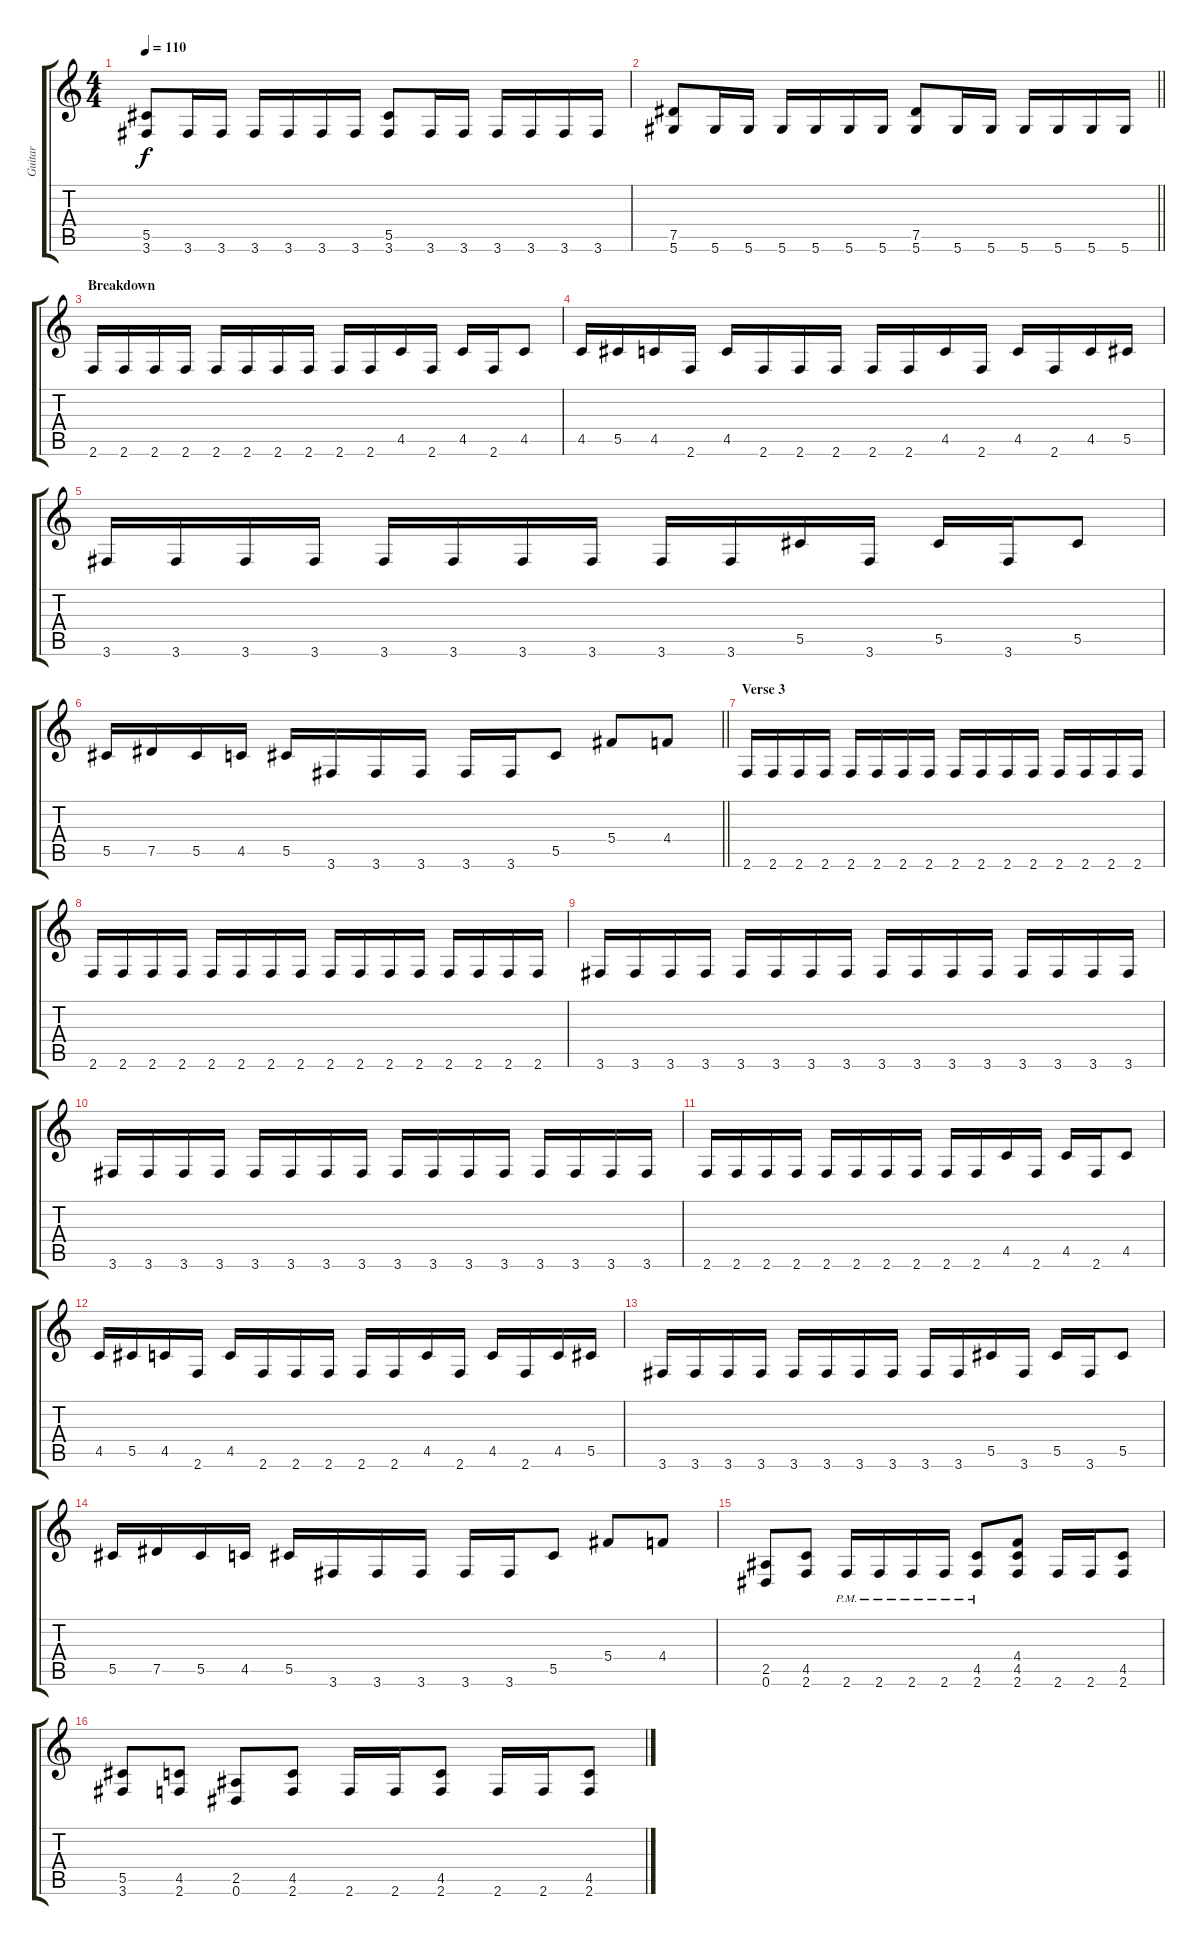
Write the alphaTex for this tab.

\track ("Guitar" "Guitar") {instrument distortionguitar}
\staff {score tabs}
\tuning (Eb4 Bb3 Gb3 Db3 Ab2 Eb2) {hide}
\ts (4 4)
\tempo 110
\clef g2
\ks c
(5.5 3.6).8{dy f} 3.6.16 3.6.16 3.6.16 3.6.16 3.6.16 3.6.16 (5.5 3.6).8 3.6.16 3.6.16 3.6.16 3.6.16 3.6.16 3.6.16 |
\barLineRight lightlight
(7.5 5.6).8 5.6.16 5.6.16 5.6.16 5.6.16 5.6.16 5.6.16 (7.5 5.6).8 5.6.16 5.6.16 5.6.16 5.6.16 5.6.16 5.6.16 |
\section ("" "Breakdown")
2.6.16 2.6.16 2.6.16 2.6.16 2.6.16 2.6.16 2.6.16 2.6.16 2.6.16 2.6.16 4.5.16 2.6.16 4.5.16 2.6.16 4.5.8 |
4.5.16 5.5.16 4.5.16 2.6.16 4.5.16 2.6.16 2.6.16 2.6.16 2.6.16 2.6.16 4.5.16 2.6.16 4.5.16 2.6.16 4.5.16 5.5.16 |
3.6.16 3.6.16 3.6.16 3.6.16 3.6.16 3.6.16 3.6.16 3.6.16 3.6.16 3.6.16 5.5.16 3.6.16 5.5.16 3.6.16 5.5.8 |
\barLineRight lightlight
5.5.16 7.5.16 5.5.16 4.5.16 5.5.16 3.6.16 3.6.16 3.6.16 3.6.16 3.6.16 5.5.8 5.4.8 4.4.8 |
\section ("" "Verse 3")
2.6.16 2.6.16 2.6.16 2.6.16 2.6.16 2.6.16 2.6.16 2.6.16 2.6.16 2.6.16 2.6.16 2.6.16 2.6.16 2.6.16 2.6.16 2.6.16 |
2.6.16 2.6.16 2.6.16 2.6.16 2.6.16 2.6.16 2.6.16 2.6.16 2.6.16 2.6.16 2.6.16 2.6.16 2.6.16 2.6.16 2.6.16 2.6.16 |
3.6.16 3.6.16 3.6.16 3.6.16 3.6.16 3.6.16 3.6.16 3.6.16 3.6.16 3.6.16 3.6.16 3.6.16 3.6.16 3.6.16 3.6.16 3.6.16 |
3.6.16 3.6.16 3.6.16 3.6.16 3.6.16 3.6.16 3.6.16 3.6.16 3.6.16 3.6.16 3.6.16 3.6.16 3.6.16 3.6.16 3.6.16 3.6.16 |
2.6.16 2.6.16 2.6.16 2.6.16 2.6.16 2.6.16 2.6.16 2.6.16 2.6.16 2.6.16 4.5.16 2.6.16 4.5.16 2.6.16 4.5.8 |
4.5.16 5.5.16 4.5.16 2.6.16 4.5.16 2.6.16 2.6.16 2.6.16 2.6.16 2.6.16 4.5.16 2.6.16 4.5.16 2.6.16 4.5.16 5.5.16 |
3.6.16 3.6.16 3.6.16 3.6.16 3.6.16 3.6.16 3.6.16 3.6.16 3.6.16 3.6.16 5.5.16 3.6.16 5.5.16 3.6.16 5.5.8 |
5.5.16 7.5.16 5.5.16 4.5.16 5.5.16 3.6.16 3.6.16 3.6.16 3.6.16 3.6.16 5.5.8 5.4.8 4.4.8 |
(2.5 0.6).8 (4.5 2.6).8 2.6{pm}.16 2.6{pm}.16 2.6{pm}.16 2.6{pm}.16 (4.5{pm} 2.6{pm}).8 (4.4 4.5 2.6).8 2.6.16 2.6.16 (4.5 2.6).8 |
(5.5 3.6).8 (4.5 2.6).8 (2.5 0.6).8 (4.5 2.6).8 2.6.16 2.6.16 (4.5 2.6).8 2.6.16 2.6.16 (4.5 2.6).8
